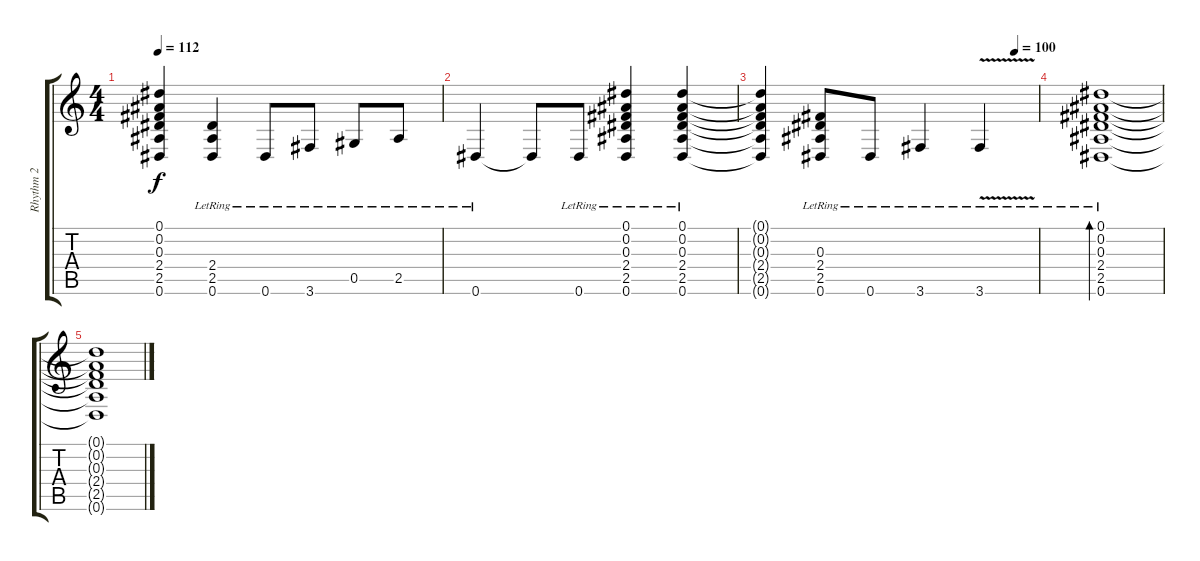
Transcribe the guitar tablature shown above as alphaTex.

\track ("Rhythm 2" "Rhythm 2") {instrument electricguitarclean}
\staff {score tabs}
\tuning (Eb4 Bb3 Gb3 Db3 Ab2 Eb2) {hide}
\ts (4 4)
\tempo 112
\clef g2
\ks c
(0.1{t} 0.2{t} 0.3{t} 2.4{t} 2.5{t} 0.6{t}).4{dy f} (2.4{lr} 2.5{lr} 0.6{lr}).4 0.6{lr}.8 3.6{lr}.8 0.5{lr}.8 2.5{lr}.8 |
0.6{lr}.4 0.6{t}.8 0.6{lr}.8 (0.1{lr} 0.2{lr} 0.3{lr} 2.4{lr} 2.5{lr} 0.6{lr}).4 (0.1{lr} 0.2{lr} 0.3{lr} 2.4{lr} 2.5{lr} 0.6{lr}).4 |
\tempo (100 0.9166666666666666)
(0.1{t} 0.2{t} 0.3{t} 2.4{t} 2.5{t} 0.6{t}).4 (0.3{lr} 2.4{lr} 2.5{lr} 0.6{lr}).8 0.6{lr}.8 3.6{lr}.4 3.6{v lr}.4 |
(0.1{lr} 0.2{lr} 0.3{lr} 2.4{lr} 2.5{lr} 0.6{lr}).1{bd 120} |
(0.1{t} 0.2{t} 0.3{t} 2.4{t} 2.5{t} 0.6{t}).1
